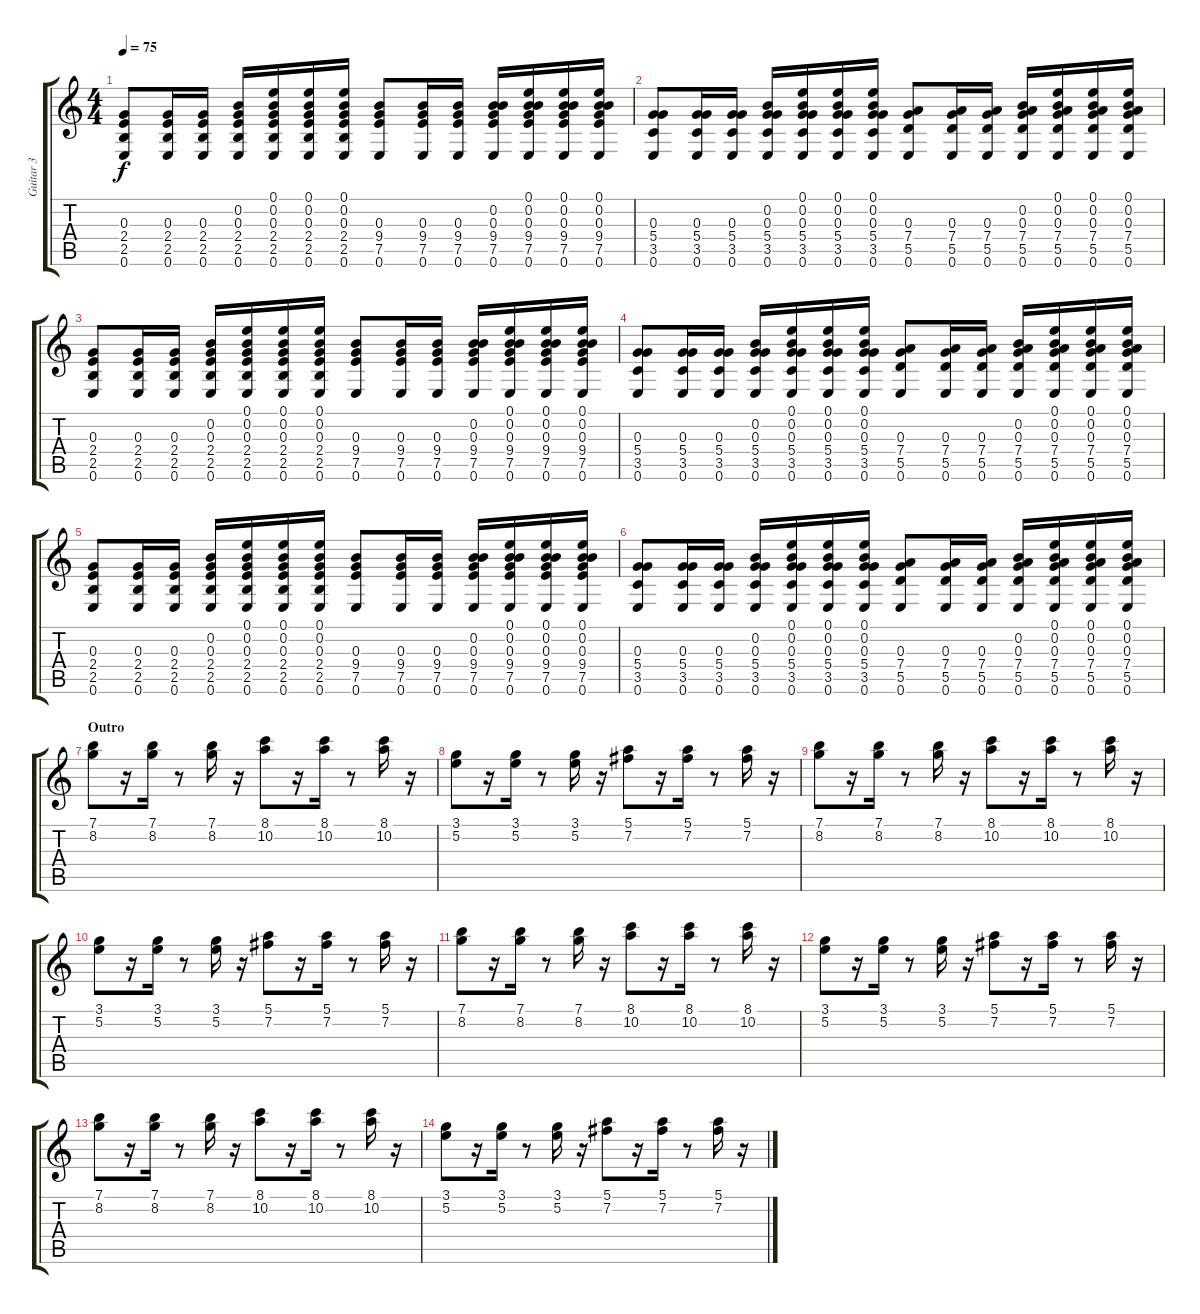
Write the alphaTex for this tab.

\track ("Guitar 3" "Guitar 3") {instrument electricguitarjazz}
\staff {score tabs}
\tuning (E4 B3 G3 D3 A2 E2) {hide}
\ts (4 4)
\tempo 75
\clef g2
\ks c
(0.3 2.4 2.5 0.6).8{dy f} (0.3 2.4 2.5 0.6).16 (0.3 2.4 2.5 0.6).16 (0.2 0.3 2.4 2.5 0.6).16 (0.1 0.2 0.3 2.4 2.5 0.6).16 (0.1 0.2 0.3 2.4 2.5 0.6).16 (0.1 0.2 0.3 2.4 2.5 0.6).16 (0.3 9.4 7.5 0.6).8 (0.3 9.4 7.5 0.6).16 (0.3 9.4 7.5 0.6).16 (0.2 0.3 9.4 7.5 0.6).16 (0.1 0.2 0.3 9.4 7.5 0.6).16 (0.1 0.2 0.3 9.4 7.5 0.6).16 (0.1 0.2 0.3 9.4 7.5 0.6).16 |
(0.3 5.4 3.5 0.6).8 (0.3 5.4 3.5 0.6).16 (0.3 5.4 3.5 0.6).16 (0.2 0.3 5.4 3.5 0.6).16 (0.1 0.2 0.3 5.4 3.5 0.6).16 (0.1 0.2 0.3 5.4 3.5 0.6).16 (0.1 0.2 0.3 5.4 3.5 0.6).16 (0.3 7.4 5.5 0.6).8 (0.3 7.4 5.5 0.6).16 (0.3 7.4 5.5 0.6).16 (0.2 0.3 7.4 5.5 0.6).16 (0.1 0.2 0.3 7.4 5.5 0.6).16 (0.1 0.2 0.3 7.4 5.5 0.6).16 (0.1 0.2 0.3 7.4 5.5 0.6).16 |
(0.3 2.4 2.5 0.6).8 (0.3 2.4 2.5 0.6).16 (0.3 2.4 2.5 0.6).16 (0.2 0.3 2.4 2.5 0.6).16 (0.1 0.2 0.3 2.4 2.5 0.6).16 (0.1 0.2 0.3 2.4 2.5 0.6).16 (0.1 0.2 0.3 2.4 2.5 0.6).16 (0.3 9.4 7.5 0.6).8 (0.3 9.4 7.5 0.6).16 (0.3 9.4 7.5 0.6).16 (0.2 0.3 9.4 7.5 0.6).16 (0.1 0.2 0.3 9.4 7.5 0.6).16 (0.1 0.2 0.3 9.4 7.5 0.6).16 (0.1 0.2 0.3 9.4 7.5 0.6).16 |
(0.3 5.4 3.5 0.6).8 (0.3 5.4 3.5 0.6).16 (0.3 5.4 3.5 0.6).16 (0.2 0.3 5.4 3.5 0.6).16 (0.1 0.2 0.3 5.4 3.5 0.6).16 (0.1 0.2 0.3 5.4 3.5 0.6).16 (0.1 0.2 0.3 5.4 3.5 0.6).16 (0.3 7.4 5.5 0.6).8 (0.3 7.4 5.5 0.6).16 (0.3 7.4 5.5 0.6).16 (0.2 0.3 7.4 5.5 0.6).16 (0.1 0.2 0.3 7.4 5.5 0.6).16 (0.1 0.2 0.3 7.4 5.5 0.6).16 (0.1 0.2 0.3 7.4 5.5 0.6).16 |
(0.3 2.4 2.5 0.6).8 (0.3 2.4 2.5 0.6).16 (0.3 2.4 2.5 0.6).16 (0.2 0.3 2.4 2.5 0.6).16 (0.1 0.2 0.3 2.4 2.5 0.6).16 (0.1 0.2 0.3 2.4 2.5 0.6).16 (0.1 0.2 0.3 2.4 2.5 0.6).16 (0.3 9.4 7.5 0.6).8 (0.3 9.4 7.5 0.6).16 (0.3 9.4 7.5 0.6).16 (0.2 0.3 9.4 7.5 0.6).16 (0.1 0.2 0.3 9.4 7.5 0.6).16 (0.1 0.2 0.3 9.4 7.5 0.6).16 (0.1 0.2 0.3 9.4 7.5 0.6).16 |
(0.3 5.4 3.5 0.6).8 (0.3 5.4 3.5 0.6).16 (0.3 5.4 3.5 0.6).16 (0.2 0.3 5.4 3.5 0.6).16 (0.1 0.2 0.3 5.4 3.5 0.6).16 (0.1 0.2 0.3 5.4 3.5 0.6).16 (0.1 0.2 0.3 5.4 3.5 0.6).16 (0.3 7.4 5.5 0.6).8 (0.3 7.4 5.5 0.6).16 (0.3 7.4 5.5 0.6).16 (0.2 0.3 7.4 5.5 0.6).16 (0.1 0.2 0.3 7.4 5.5 0.6).16 (0.1 0.2 0.3 7.4 5.5 0.6).16 (0.1 0.2 0.3 7.4 5.5 0.6).16 |
\section ("" "Outro")
(7.1 8.2).8{volume 10} r.16 (7.1 8.2).16 r.8 (7.1 8.2).16 r.16 (8.1 10.2).8 r.16 (8.1 10.2).16 r.8 (8.1 10.2).16 r.16 |
(3.1 5.2).8 r.16 (3.1 5.2).16 r.8 (3.1 5.2).16 r.16 (5.1 7.2).8 r.16 (5.1 7.2).16 r.8 (5.1 7.2).16 r.16 |
(7.1 8.2).8 r.16 (7.1 8.2).16 r.8 (7.1 8.2).16 r.16 (8.1 10.2).8 r.16 (8.1 10.2).16 r.8 (8.1 10.2).16 r.16 |
(3.1 5.2).8 r.16 (3.1 5.2).16 r.8 (3.1 5.2).16 r.16 (5.1 7.2).8 r.16 (5.1 7.2).16 r.8 (5.1 7.2).16 r.16 |
(7.1 8.2).8 r.16 (7.1 8.2).16 r.8 (7.1 8.2).16 r.16 (8.1 10.2).8 r.16 (8.1 10.2).16 r.8 (8.1 10.2).16 r.16 |
(3.1 5.2).8 r.16 (3.1 5.2).16 r.8 (3.1 5.2).16 r.16 (5.1 7.2).8 r.16 (5.1 7.2).16 r.8 (5.1 7.2).16 r.16 |
(7.1 8.2).8 r.16 (7.1 8.2).16 r.8 (7.1 8.2).16 r.16 (8.1 10.2).8 r.16 (8.1 10.2).16 r.8 (8.1 10.2).16 r.16 |
(3.1 5.2).8 r.16 (3.1 5.2).16 r.8 (3.1 5.2).16 r.16 (5.1 7.2).8 r.16 (5.1 7.2).16 r.8 (5.1 7.2).16 r.16
